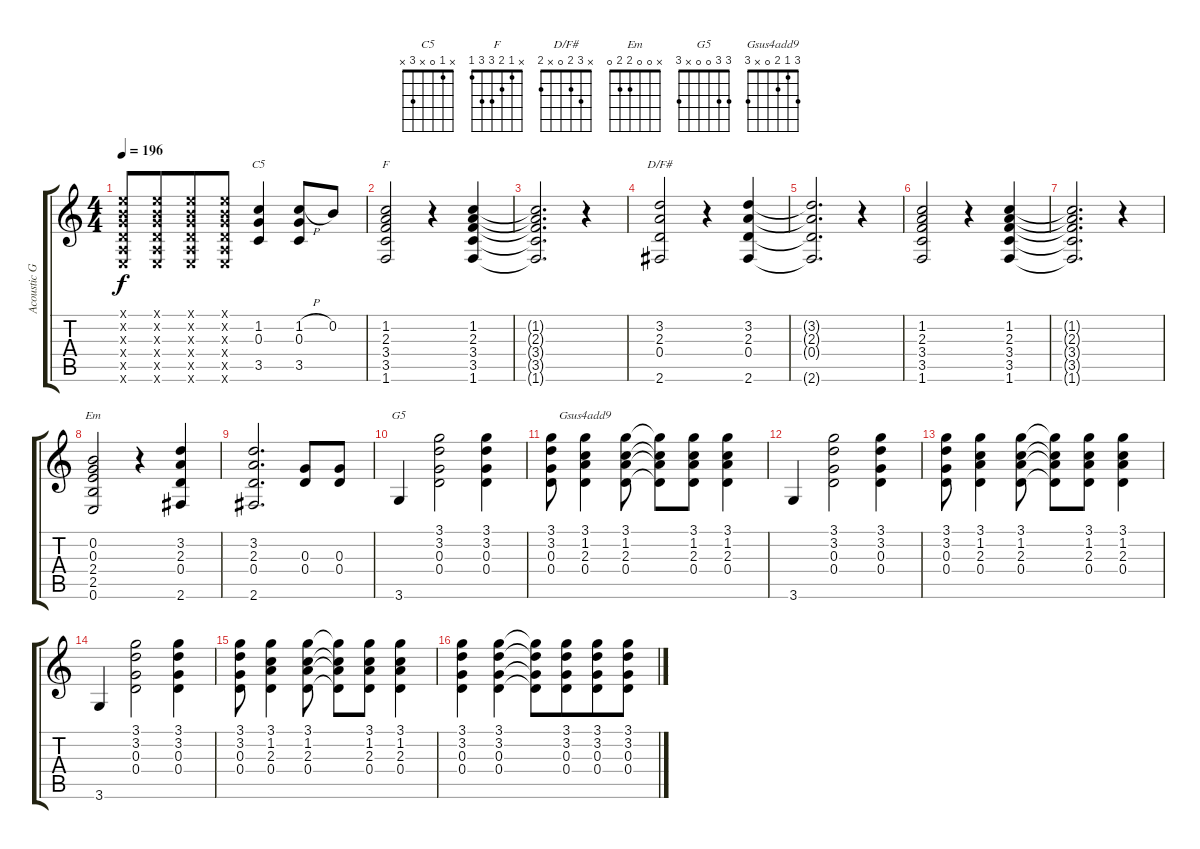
\track ("Acoustic Guitar" "Acoustic G") {instrument acousticguitarsteel}
\staff {score tabs}
\tuning (E4 B3 G3 D3 A2 E2) {hide}
\chord ("C5" x 1 0 x 3 x)
\chord ("F" x 1 2 3 3 1)
\chord ("D/F#" x 3 2 0 x 2)
\chord ("Em" x 0 0 2 2 0)
\chord ("G5" 3 3 0 0 x 3)
\chord ("Gsus4add9" 3 1 2 0 x 3)
\ts (4 4)
\tempo 196
\clef g2
\ks c
(0.1{x} 0.2{x} 0.3{x} 0.4{x} 0.5{x} 0.6{x}).8{dy f} (0.1{x} 0.2{x} 0.3{x} 0.4{x} 0.5{x} 0.6{x}).8{beam merge} (0.1{x} 0.2{x} 0.3{x} 0.4{x} 0.5{x} 0.6{x}).8 (0.1{x} 0.2{x} 0.3{x} 0.4{x} 0.5{x} 0.6{x}).8 (1.2 0.3 3.5).4{ch "C5"} (1.2{h} 0.3 3.5).8 0.2.8 |
(1.2 2.3 3.4 3.5 1.6).2{ch "F"} r.4 (1.2 2.3 3.4 3.5 1.6).4 |
(1.2{t} 2.3{t} 3.4{t} 3.5{t} 1.6{t}).2{d} r.4 |
(3.2 2.3 0.4 2.6).2{ch "D/F#"} r.4 (3.2 2.3 0.4 2.6).4 |
(3.2{t} 2.3{t} 0.4{t} 2.6{t}).2{d} r.4 |
(1.2 2.3 3.4 3.5 1.6).2 r.4 (1.2 2.3 3.4 3.5 1.6).4 |
(1.2{t} 2.3{t} 3.4{t} 3.5{t} 1.6{t}).2{d} r.4 |
(0.2 0.3 2.4 2.5 0.6).2{ch "Em"} r.4 (3.2 2.3 0.4 2.6).4 |
(3.2 2.3 0.4 2.6).2{d} (0.3 0.4).8 (0.3 0.4).8 |
3.6.4{ch "G5"} (3.1 3.2 0.3 0.4).2 (3.1 3.2 0.3 0.4).4 |
(3.1 3.2 0.3 0.4).8 (3.1 1.2 2.3 0.4).4{ch "Gsus4add9"} (3.1 1.2 2.3 0.4).8 (3.1{t} 1.2{t} 2.3{t} 0.4{t}).8 (3.1 1.2 2.3 0.4).8 (3.1 1.2 2.3 0.4).4 |
3.6.4 (3.1 3.2 0.3 0.4).2 (3.1 3.2 0.3 0.4).4 |
(3.1 3.2 0.3 0.4).8 (3.1 1.2 2.3 0.4).4 (3.1 1.2 2.3 0.4).8 (3.1{t} 1.2{t} 2.3{t} 0.4{t}).8 (3.1 1.2 2.3 0.4).8 (3.1 1.2 2.3 0.4).4 |
3.6.4 (3.1 3.2 0.3 0.4).2 (3.1 3.2 0.3 0.4).4 |
(3.1 3.2 0.3 0.4).8 (3.1 1.2 2.3 0.4).4 (3.1 1.2 2.3 0.4).8 (3.1{t} 1.2{t} 2.3{t} 0.4{t}).8 (3.1 1.2 2.3 0.4).8 (3.1 1.2 2.3 0.4).4 |
(3.1 3.2 0.3 0.4).4 (3.1 3.2 0.3 0.4).4 (3.1{t} 3.2{t} 0.3{t} 0.4{t}).8 (3.1 3.2 0.3 0.4).8{beam merge} (3.1 3.2 0.3 0.4).8 (3.1 3.2 0.3 0.4).8
